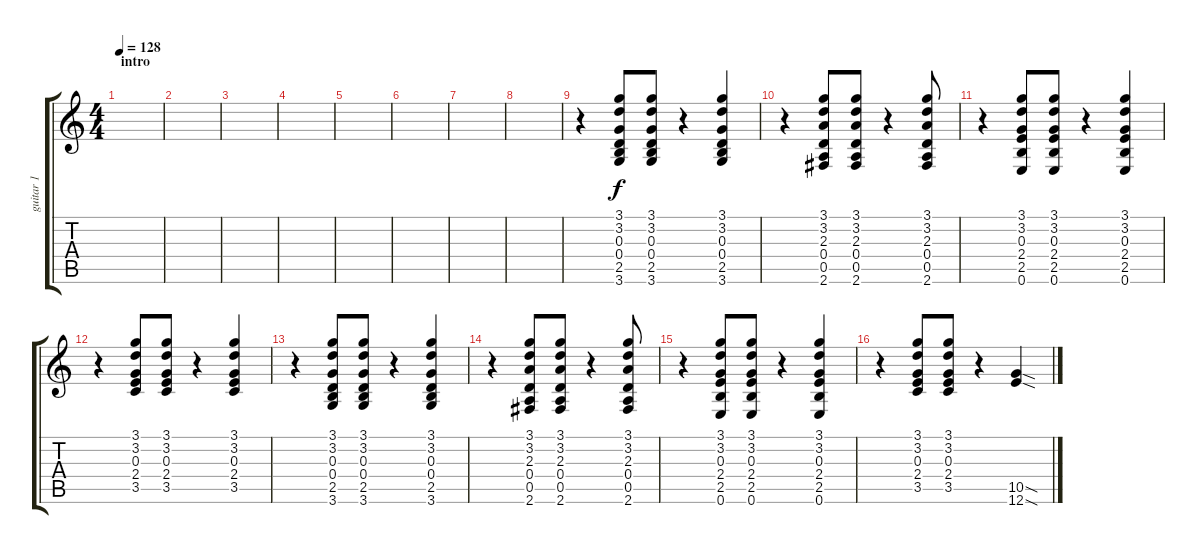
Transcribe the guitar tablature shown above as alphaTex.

\track ("guitar 1" "guitar 1") {instrument distortionguitar}
\staff {score tabs}
\tuning (E4 B3 G3 D3 A2 E2) {hide}
\ts (4 4)
\section ("" "intro")
\tempo 128
\clef g2
\ks c
|
|
|
|
|
|
|
|
r.4 (3.1 3.2 0.3 0.4 2.5 3.6).8 (3.1 3.2 0.3 0.4 2.5 3.6).8 r.4 (3.1 3.2 0.3 0.4 2.5 3.6).4 |
r.4 (3.1 3.2 2.3 0.4 0.5 2.6).8 (3.1 3.2 2.3 0.4 0.5 2.6).8 r.4 (3.1 3.2 2.3 0.4 0.5 2.6).8 |
r.4 (3.1 3.2 0.3 2.4 2.5 0.6).8 (3.1 3.2 0.3 2.4 2.5 0.6).8 r.4 (3.1 3.2 0.3 2.4 2.5 0.6).4 |
r.4 (3.1 3.2 0.3 2.4 3.5).8 (3.1 3.2 0.3 2.4 3.5).8 r.4 (3.1 3.2 0.3 2.4 3.5).4 |
r.4 (3.1 3.2 0.3 0.4 2.5 3.6).8 (3.1 3.2 0.3 0.4 2.5 3.6).8 r.4 (3.1 3.2 0.3 0.4 2.5 3.6).4 |
r.4 (3.1 3.2 2.3 0.4 0.5 2.6).8 (3.1 3.2 2.3 0.4 0.5 2.6).8 r.4 (3.1 3.2 2.3 0.4 0.5 2.6).8 |
r.4 (3.1 3.2 0.3 2.4 2.5 0.6).8 (3.1 3.2 0.3 2.4 2.5 0.6).8 r.4 (3.1 3.2 0.3 2.4 2.5 0.6).4 |
r.4 (3.1 3.2 0.3 2.4 3.5).8 (3.1 3.2 0.3 2.4 3.5).8 r.4 (10.5{sod} 12.6{sod}).4
